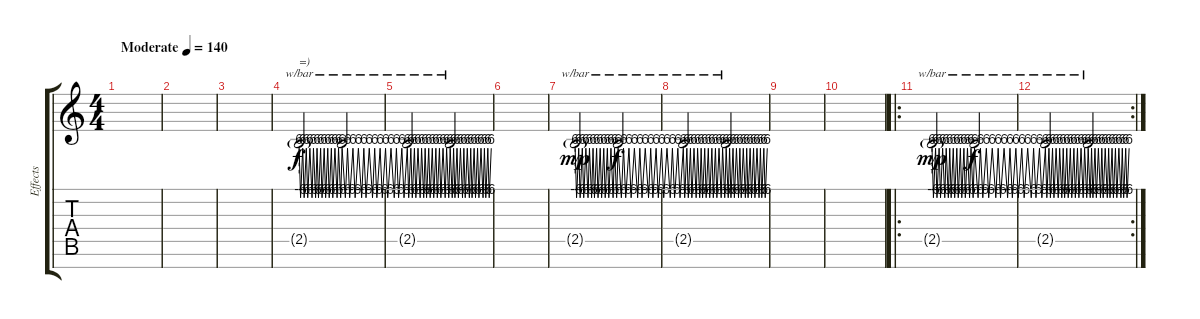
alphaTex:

\track ("Effects" "Effects") {instrument applause}
\staff {score tabs}
\tuning (E4 B3 G3 D3 A2 E2 B1) {hide}
\ts (4 4)
\tempo (140 "Moderate")
\clef g2
\ks c
|
|
|
2.5{g}.2{tbe (custom default 0 24 2 -24 5 24 7 -24 10 24 12 -24 15 24 18 -24 20 24 23 -24 25 24 27 -24 30 24 32 -24 35 24 37 -24 40 24 42 -24 45 24 47 -24 50 24 53 -24 55 24 58 -24 60 24) txt "=)"} 2.5{t}.2{tbe (custom default 0 24 3 -24 5 24 7 -24 10 24 12 -24 15 24 18 -24 20 24 22 -24 25 24 28 -24 30 24 32 -24 35 24 37 -24 40 24 42 -24 45 24 48 -24 50 24 52 -24 55 24 57 -24 60 24) dy f} |
2.5{t}.2{tbe (custom default 0 24 2 -24 5 24 7 -24 10 24 12 -24 15 24 18 -24 20 24 23 -24 25 24 27 -24 30 24 32 -24 35 24 37 -24 40 24 42 -24 45 24 47 -24 50 24 53 -24 55 24 58 -24 60 24)} 2.5{t}.2{tbe (custom default 0 24 3 -24 5 24 7 -24 10 24 12 -24 15 24 18 -24 20 24 22 -24 25 24 28 -24 30 24 32 -24 35 24 37 -24 40 24 42 -24 45 24 48 -24 50 24 52 -24 55 24 57 -24 60 24)} |
|
2.5{g}.2{tbe (custom default 0 24 2 -24 5 24 7 -24 10 24 12 -24 15 24 18 -24 20 24 23 -24 25 24 27 -24 30 24 32 -24 35 24 37 -24 40 24 42 -24 45 24 47 -24 50 24 53 -24 55 24 58 -24 60 24) dy mp} 2.5{t}.2{tbe (custom default 0 24 3 -24 5 24 7 -24 10 24 12 -24 15 24 18 -24 20 24 22 -24 25 24 28 -24 30 24 32 -24 35 24 37 -24 40 24 42 -24 45 24 48 -24 50 24 52 -24 55 24 57 -24 60 24) dy f} |
2.5{t}.2{tbe (custom default 0 24 2 -24 5 24 7 -24 10 24 12 -24 15 24 18 -24 20 24 23 -24 25 24 27 -24 30 24 32 -24 35 24 37 -24 40 24 42 -24 45 24 47 -24 50 24 53 -24 55 24 58 -24 60 24)} 2.5{t}.2{tbe (custom default 0 24 3 -24 5 24 7 -24 10 24 12 -24 15 24 18 -24 20 24 22 -24 25 24 28 -24 30 24 32 -24 35 24 37 -24 40 24 42 -24 45 24 48 -24 50 24 52 -24 55 24 57 -24 60 24)} |
|
|
\ro
2.5{g}.2{tbe (custom default 0 24 2 -24 5 24 7 -24 10 24 12 -24 15 24 18 -24 20 24 23 -24 25 24 27 -24 30 24 32 -24 35 24 37 -24 40 24 42 -24 45 24 47 -24 50 24 53 -24 55 24 58 -24 60 24) dy mp} 2.5{t}.2{tbe (custom default 0 24 3 -24 5 24 7 -24 10 24 12 -24 15 24 18 -24 20 24 22 -24 25 24 28 -24 30 24 32 -24 35 24 37 -24 40 24 42 -24 45 24 48 -24 50 24 52 -24 55 24 57 -24 60 24) dy f} |
\rc 2
2.5{t}.2{tbe (custom default 0 24 2 -24 5 24 7 -24 10 24 12 -24 15 24 18 -24 20 24 23 -24 25 24 27 -24 30 24 32 -24 35 24 37 -24 40 24 42 -24 45 24 47 -24 50 24 53 -24 55 24 58 -24 60 24)} 2.5{t}.2{tbe (custom default 0 24 3 -24 5 24 7 -24 10 24 12 -24 15 24 18 -24 20 24 22 -24 25 24 28 -24 30 24 32 -24 35 24 37 -24 40 24 42 -24 45 24 48 -24 50 24 52 -24 55 24 57 -24 60 24)}
